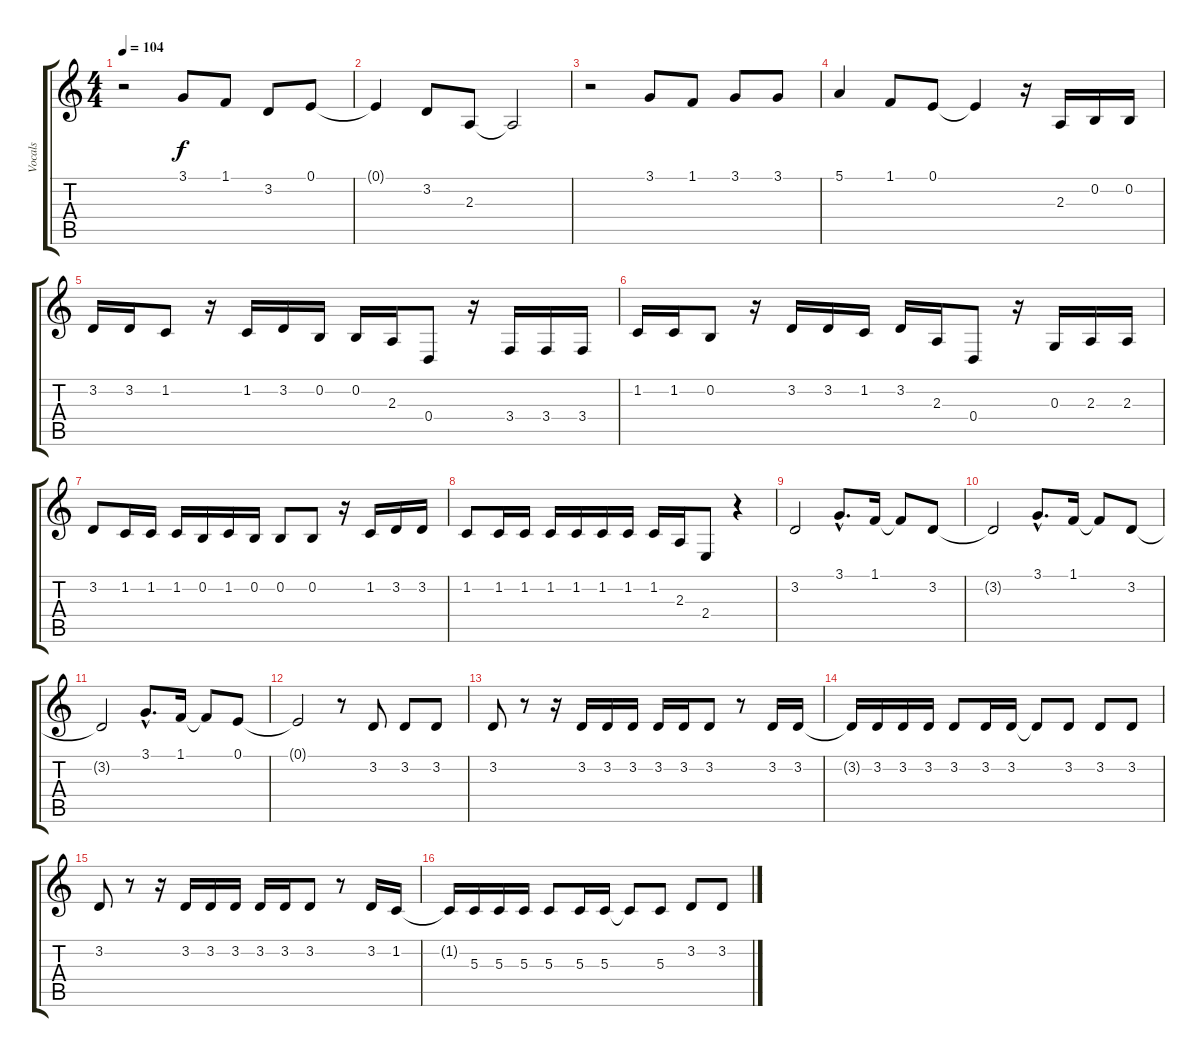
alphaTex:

\track ("Vocals" "Vocals") {instrument pad2warm}
\staff {score tabs}
\tuning (E4 B3 G3 D3 A2 E2) {hide}
\ts (4 4)
\tempo 104
\clef g2
\ks c
r.2{dy f} 3.1.8 1.1.8 3.2.8 0.1.8 |
0.1{t}.4 3.2.8 2.3.8 2.3{t}.2 |
r.2 3.1.8 1.1.8 3.1.8 3.1.8 |
5.1.4 1.1.8 0.1.8 0.1{t}.4 r.16 2.3.16 0.2.16 0.2.16 |
3.2.16 3.2.16 1.2.8 r.16 1.2.16 3.2.16 0.2.16 0.2.16 2.3.16 0.4.8 r.16 3.4.16 3.4.16 3.4.16 |
1.2.16 1.2.16 0.2.8 r.16 3.2.16 3.2.16 1.2.16 3.2.16 2.3.16 0.4.8 r.16 0.3.16 2.3.16 2.3.16 |
3.2.8 1.2.16 1.2.16 1.2.16 0.2.16 1.2.16 0.2.16 0.2.8 0.2.8 r.16 1.2.16 3.2.16 3.2.16 |
1.2.8 1.2.16 1.2.16 1.2.16 1.2.16 1.2.16 1.2.16 1.2.16 2.3.16 2.4.8 r.4 |
3.2.2 3.1{hac}.8{d} 1.1.16 1.1{t}.8 3.2.8 |
3.2{t}.2 3.1{hac}.8{d} 1.1.16 1.1{t}.8 3.2.8 |
3.2{t}.2 3.1{hac}.8{d} 1.1.16 1.1{t}.8 0.1.8 |
0.1{t}.2 r.8 3.2.8 3.2.8 3.2.8 |
3.2.8 r.8 r.16 3.2.16 3.2.16 3.2.16 3.2.16 3.2.16 3.2.8 r.8 3.2.16 3.2.16 |
3.2{t}.16 3.2.16 3.2.16 3.2.16 3.2.8 3.2.16 3.2.16 3.2{t}.8 3.2.8 3.2.8 3.2.8 |
3.2.8 r.8 r.16 3.2.16 3.2.16 3.2.16 3.2.16 3.2.16 3.2.8 r.8 3.2.16 1.2.16 |
1.2{t}.16 5.3.16 5.3.16 5.3.16 5.3.8 5.3.16 5.3.16 5.3{t}.8 5.3.8 3.2.8 3.2.8
